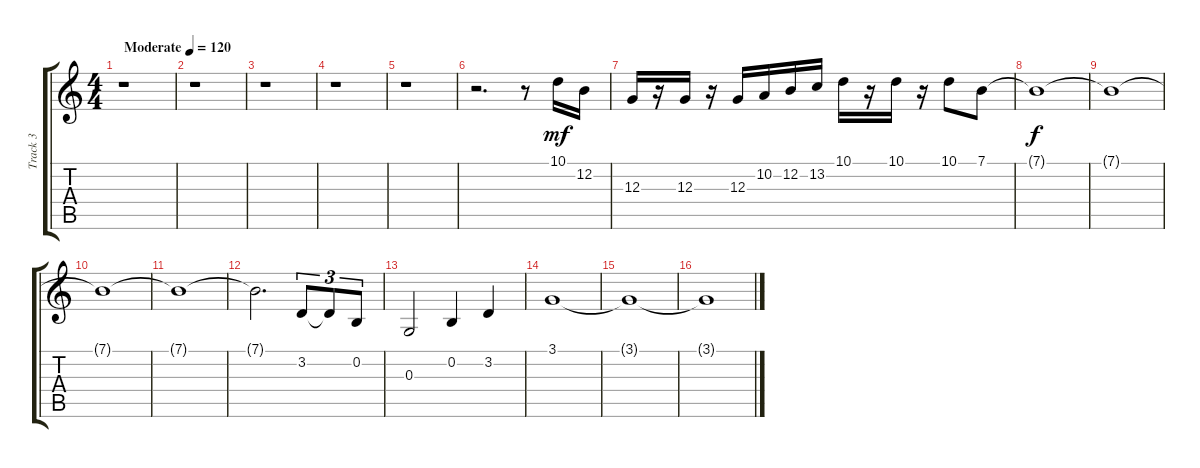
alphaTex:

\track ("Track 3" "Track 3") {instrument clarinet}
\staff {score tabs}
\tuning (E4 B3 G3 D3 A2 E2) {hide}
\ts (4 4)
\tempo (120 "Moderate")
\clef g2
\ks c
r.1{dy mf instrument clarinet} |
r.1 |
r.1 |
r.1 |
r.1 |
r.2{d} r.8 10.1.16 12.2.16 |
12.3.16 r.16 12.3.16 r.16 12.3.16 10.2.16 12.2.16 13.2.16 10.1.16 r.16 10.1.16 r.16 10.1.8 7.1.8 |
7.1{t}.1{dy f} |
7.1{t}.1 |
7.1{t}.1 |
7.1{t}.1 |
7.1{t}.2{d} 3.2.8{tu (3 2)} 3.2{t}.8{tu (3 2)} 0.2.8{tu (3 2)} |
0.3.2 0.2.4 3.2.4 |
3.1.1 |
3.1{t}.1 |
3.1{t}.1
